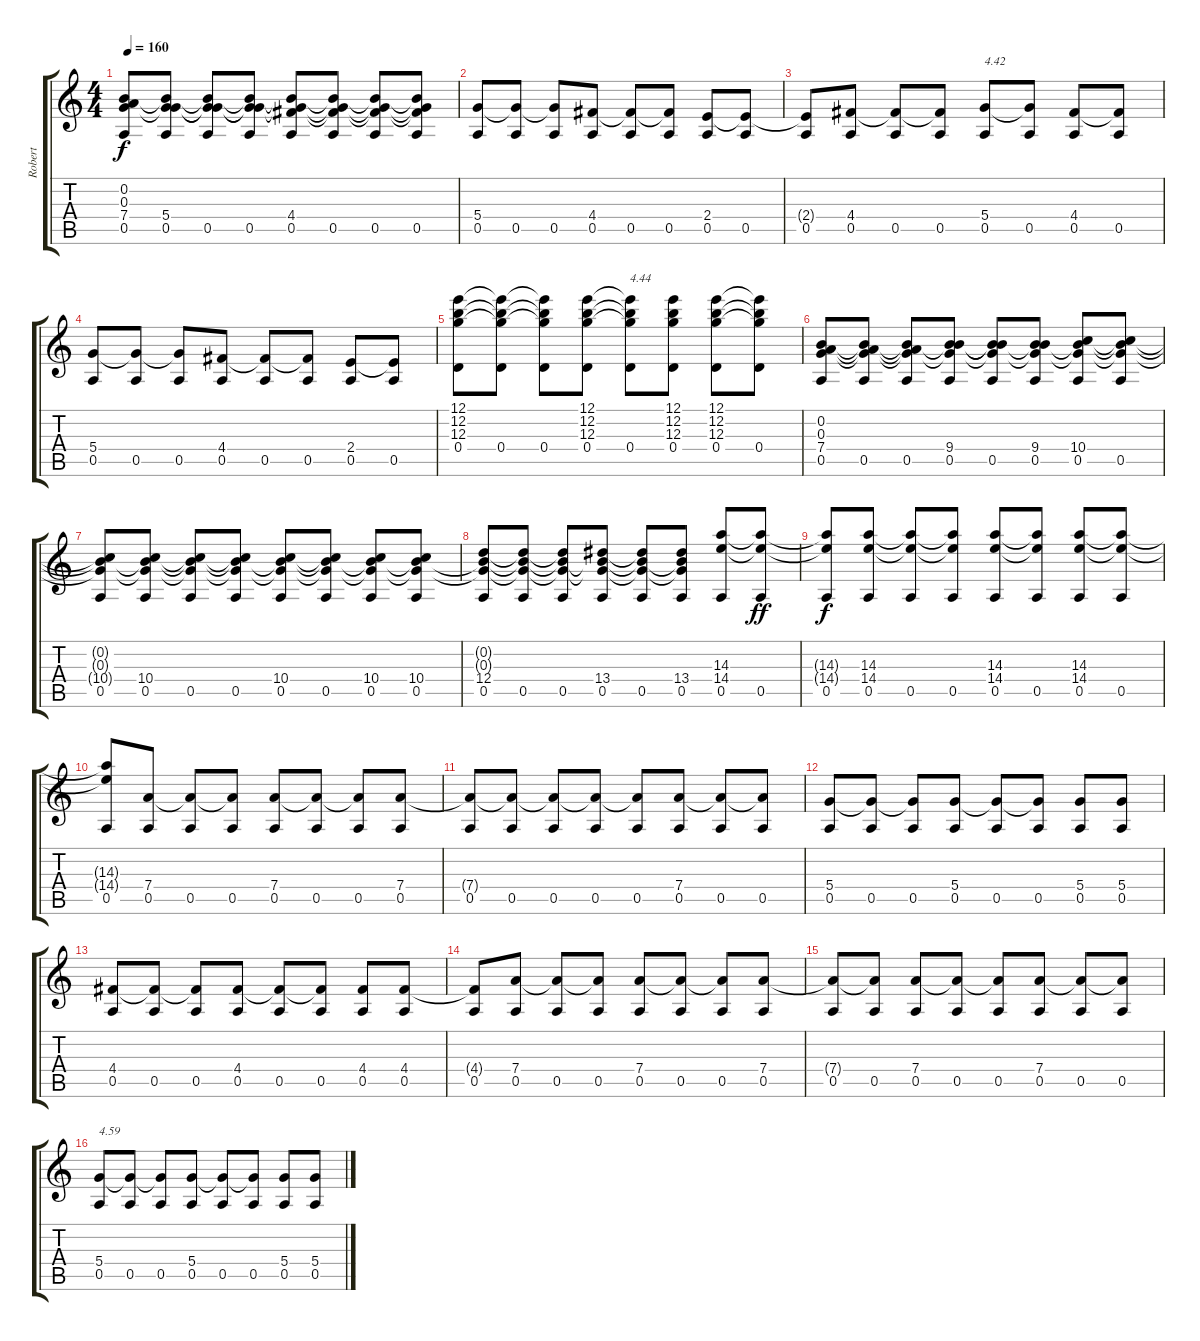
\track ("Robert" "Robert") {instrument electricguitarclean}
\staff {score tabs}
\tuning (E4 B3 G3 D3 A2 E2) {hide}
\ts (4 4)
\tempo 160
\clef g2
\ks c
(0.2{t} 0.3{t} 7.4{t} 0.5).8{dy f} (0.2{t} 0.3{t} 5.4 0.5).8 (0.2{t} 0.3{t} 5.4{t} 0.5).8 (0.2{t} 0.3{t} 5.4{t} 0.5).8 (0.2{t} 0.3{t} 4.4 0.5).8 (0.2{t} 0.3{t} 4.4{t} 0.5).8 (0.2{t} 0.3{t} 4.4{t} 0.5).8 (0.2{t} 0.3{t} 4.4{t} 0.5).8 |
(5.4 0.5).8 (5.4{t} 0.5).8 (5.4{t} 0.5).8 (4.4 0.5).8 (4.4{t} 0.5).8 (4.4{t} 0.5).8 (2.4 0.5).8 (2.4{t} 0.5).8 |
(2.4{t} 0.5).8 (4.4 0.5).8 (4.4{t} 0.5).8 (4.4{t} 0.5).8 (5.4 0.5).8{txt "4.42"} (5.4{t} 0.5).8 (4.4 0.5).8 (4.4{t} 0.5).8 |
(5.4 0.5).8 (5.4{t} 0.5).8 (5.4{t} 0.5).8 (4.4 0.5).8 (4.4{t} 0.5).8 (4.4{t} 0.5).8 (2.4 0.5).8 (2.4{t} 0.5).8 |
(12.1 12.2 12.3 0.4).8 (12.1{t} 12.2{t} 12.3{t} 0.4).8 (12.1{t} 12.2{t} 12.3{t} 0.4).8 (12.1 12.2 12.3 0.4).8 (12.1{t} 12.2{t} 12.3{t} 0.4).8{txt "4.44"} (12.1 12.2 12.3 0.4).8 (12.1 12.2 12.3 0.4).8 (12.1{t} 12.2{t} 12.3{t} 0.4).8 |
(0.2 0.3 7.4 0.5).8 (0.2{t} 0.3{t} 7.4{t} 0.5).8 (0.2{t} 0.3{t} 7.4{t} 0.5).8 (0.2{t} 0.3{t} 9.4 0.5).8 (0.2{t} 0.3{t} 9.4{t} 0.5).8 (0.2{t} 0.3{t} 9.4 0.5).8 (0.2{t} 0.3{t} 10.4 0.5).8 (0.2{t} 0.3{t} 10.4{t} 0.5).8 |
(0.2{t} 0.3{t} 10.4{t} 0.5).8 (0.2{t} 0.3{t} 10.4 0.5).8 (0.2{t} 0.3{t} 10.4{t} 0.5).8 (0.2{t} 0.3{t} 10.4{t} 0.5).8 (0.2{t} 0.3{t} 10.4 0.5).8 (0.2{t} 0.3{t} 10.4{t} 0.5).8 (0.2{t} 0.3{t} 10.4 0.5).8 (0.2{t} 0.3{t} 10.4 0.5).8 |
(0.2{t} 0.3{t} 12.4 0.5).8 (0.2{t} 0.3{t} 12.4{t} 0.5).8 (0.2{t} 0.3{t} 12.4{t} 0.5).8 (0.2{t} 0.3{t} 13.4 0.5).8 (0.2{t} 0.3{t} 13.4{t} 0.5).8 (0.2{t} 0.3{t} 13.4 0.5).8 (14.3 14.4 0.5).8 (14.3{t} 14.4{t} 0.5).8{dy ff} |
(14.3{t} 14.4{t} 0.5).8{dy f} (14.3 14.4 0.5).8 (14.3{t} 14.4{t} 0.5).8 (14.3{t} 14.4{t} 0.5).8 (14.3 14.4 0.5).8 (14.3{t} 14.4{t} 0.5).8 (14.3 14.4 0.5).8 (14.3{t} 14.4{t} 0.5).8 |
(14.3{t} 14.4{t} 0.5).8 (7.4 0.5).8 (7.4{t} 0.5).8 (7.4{t} 0.5).8 (7.4 0.5).8 (7.4{t} 0.5).8 (7.4{t} 0.5).8 (7.4 0.5).8 |
(7.4{t} 0.5).8 (7.4{t} 0.5).8 (7.4{t} 0.5).8 (7.4{t} 0.5).8 (7.4{t} 0.5).8 (7.4 0.5).8 (7.4{t} 0.5).8 (7.4{t} 0.5).8 |
(5.4 0.5).8 (5.4{t} 0.5).8 (5.4{t} 0.5).8 (5.4 0.5).8 (5.4{t} 0.5).8 (5.4{t} 0.5).8 (5.4 0.5).8 (5.4 0.5).8 |
(4.4 0.5).8 (4.4{t} 0.5).8 (4.4{t} 0.5).8 (4.4 0.5).8 (4.4{t} 0.5).8 (4.4{t} 0.5).8 (4.4 0.5).8 (4.4 0.5).8 |
(4.4{t} 0.5).8 (7.4 0.5).8 (7.4{t} 0.5).8 (7.4{t} 0.5).8 (7.4 0.5).8 (7.4{t} 0.5).8 (7.4{t} 0.5).8 (7.4 0.5).8 |
(7.4{t} 0.5).8 (7.4{t} 0.5).8 (7.4 0.5).8 (7.4{t} 0.5).8 (7.4{t} 0.5).8 (7.4 0.5).8 (7.4{t} 0.5).8 (7.4{t} 0.5).8 |
(5.4 0.5).8{txt "4.59"} (5.4{t} 0.5).8 (5.4{t} 0.5).8 (5.4 0.5).8 (5.4{t} 0.5).8 (5.4{t} 0.5).8 (5.4 0.5).8 (5.4 0.5).8
